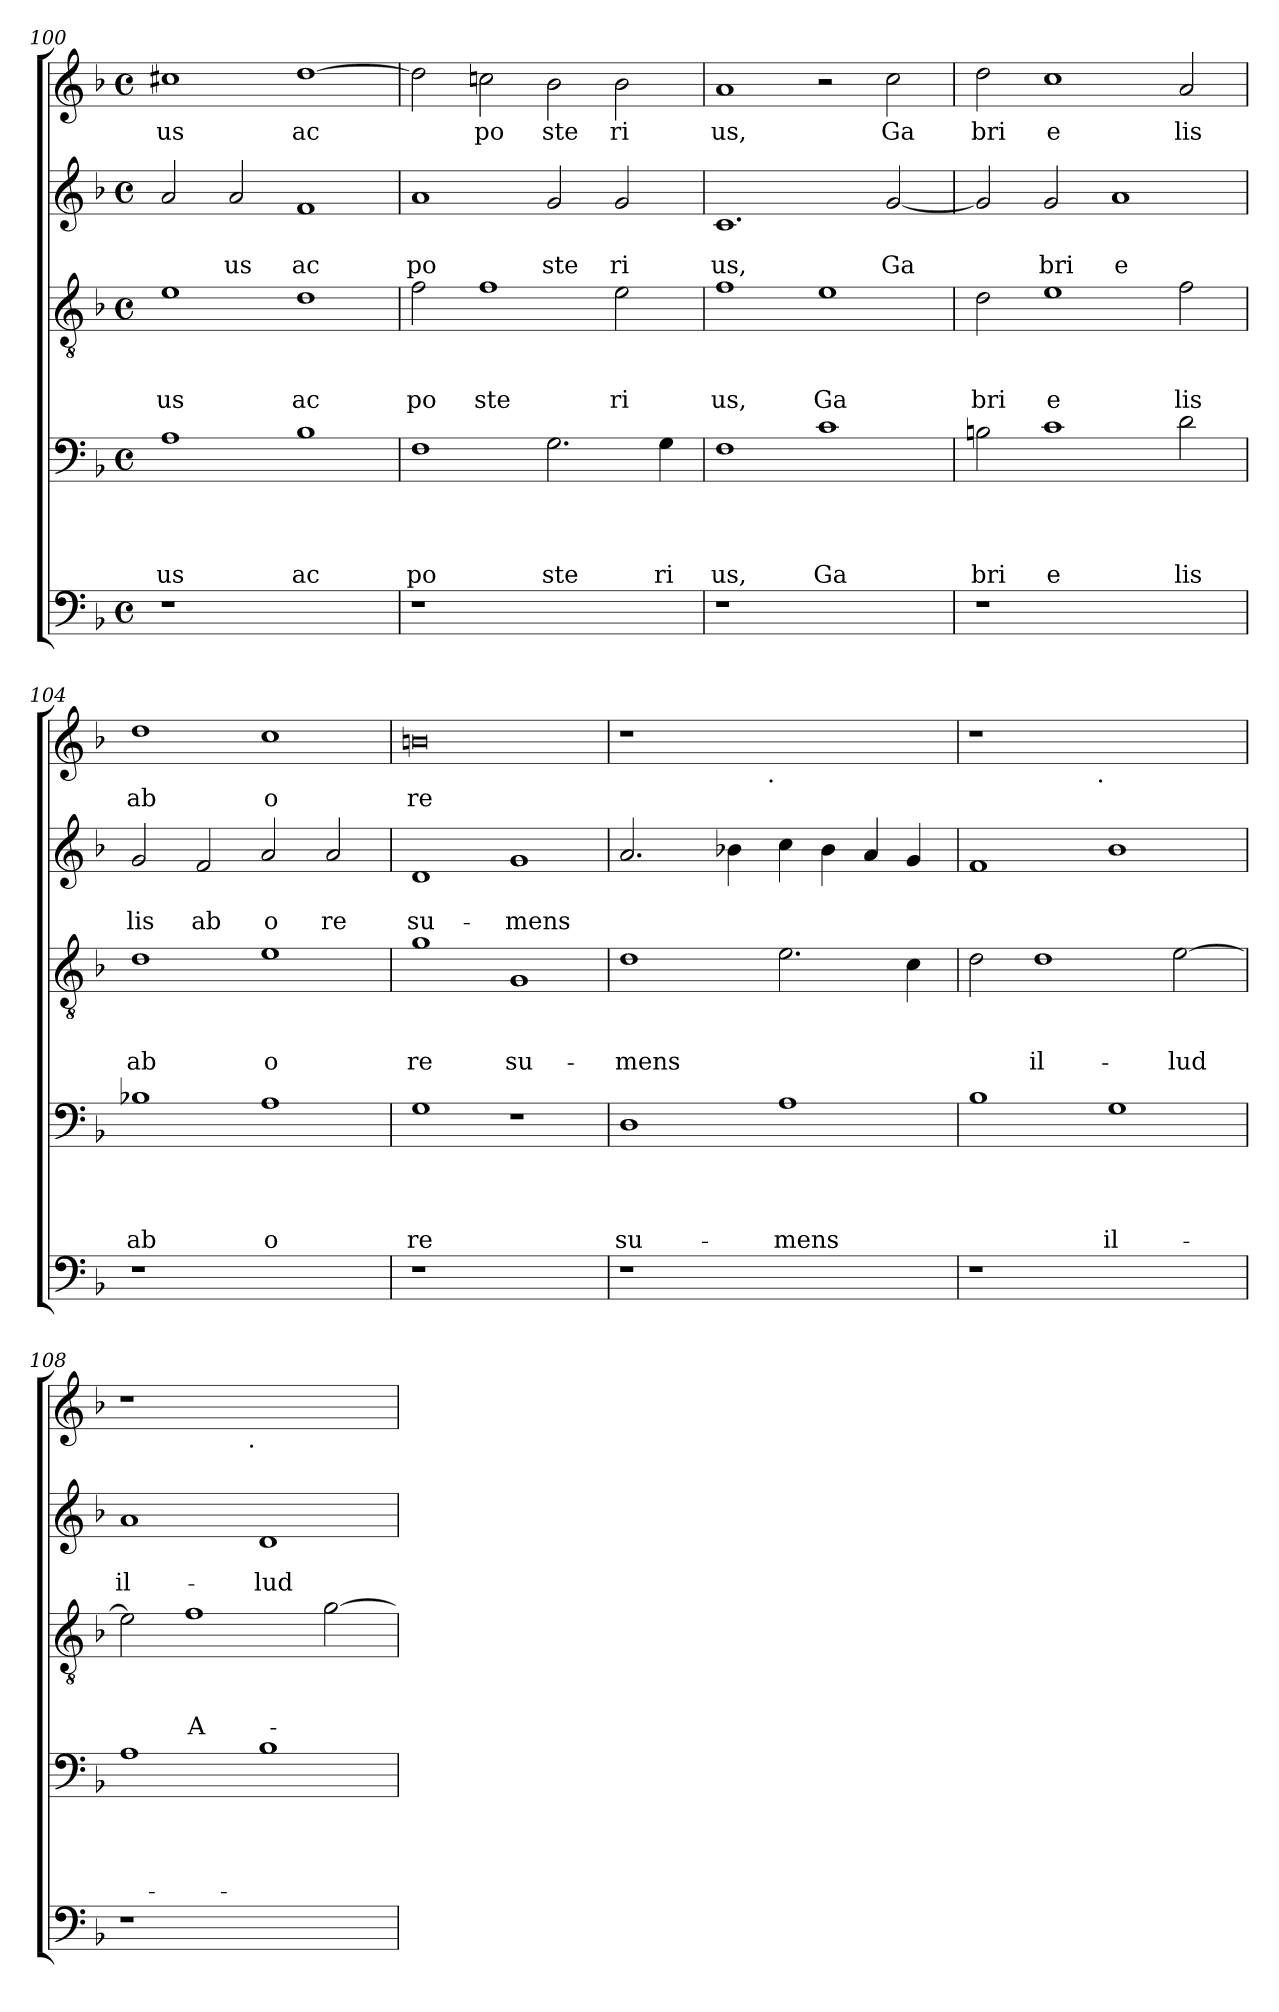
**kern	**kern	**text	**text	**text	**text	**kern	**text	**text	**text	**kern	**text	**text	**kern	**text
*part5	*part4	*part4	*part4	*part4	*part4	*part3	*part3	*part3	*part3	*part2	*part2	*part2	*part1	*part1
*staff5	*staff4	*staff4	*staff4	*staff4	*staff4	*staff3	*staff3	*staff3	*staff3	*staff2	*staff2	*staff2	*staff1	*staff1
*clefF4	*clefF4	*	*	*	*	*clefGv2	*	*	*	*clefG2	*	*	*clefG2	*
*	*ITrd-3c-5	*	*	*	*	*ITrd-3c-5	*	*	*	*ITrd-3c-5	*	*	*ITrd-3c-5	*
*k[b-]	*k[b-e-]	*	*	*	*	*k[b-e-]	*	*	*	*k[b-e-]	*	*	*k[b-e-]	*
*F:	*B-:	*	*	*	*	*B-:	*	*	*	*B-:	*	*	*B-:	*
*M4/4	*M4/4	*	*	*	*	*M4/4	*	*	*	*M4/4	*	*	*M4/4	*
*met(c)	*met(c)	*	*	*	*	*met(c)	*	*	*	*met(c)	*	*	*met(c)	*
=100	=100	=100	=100	=100	=100	=100	=100	=100	=100	=100	=100	=100	=100	=100
!	!	!	!	!	!LO:LY:b	!	!	!	!LO:LY:b	!	!	!	!	!LO:LY:b
1r	1d	.	.	.	us	1a	.	.	us	2dd/	.	.	1ff#X	us
!	!	!	!	!	!	!	!	!	!	!	!	!LO:LY:b	!	!
.	.	.	.	.	.	.	.	.	.	2dd/	.	us	.	.
!	!	!	!	!	!LO:LY:b	!	!	!	!LO:LY:b	!	!	!LO:LY:b	!	!LO:LY:b
1ryy	1e-	.	.	.	ac	1g	.	.	ac	1b-	.	ac	[>1gg	ac
=101	=101	=101	=101	=101	=101	=101	=101	=101	=101	=101	=101	=101	=101	=101
!	!	!	!	!	!LO:LY:b	!	!	!	!LO:LY:b	!	!	!LO:LY:b	!	!
1r	1B-	.	.	.	po	2b-\	.	.	po	1dd	.	po	2gg\]	.
!	!	!	!	!	!	!	!	!	!LO:LY:b	!	!	!	!	!LO:LY:b
.	.	.	.	.	.	1b-	.	.	ste	.	.	.	2ffn\	po
!	!	!	!	!	!LO:LY:b	!	!	!	!	!	!	!LO:LY:b	!	!LO:LY:b
1ryy	2.c\	.	.	.	ste	.	.	.	.	2cc/	.	ste	2ee-\	ste
!	!	!	!	!	!	!	!	!	!LO:LY:b	!	!	!LO:LY:b	!	!LO:LY:b
.	.	.	.	.	.	2a\	.	.	ri	2cc/	.	ri	2ee-\	ri
!	!	!	!	!	!LO:LY:b	!	!	!	!	!	!	!	!	!
.	4c\	.	.	.	ri	.	.	.	.	.	.	.	.	.
=102	=102	=102	=102	=102	=102	=102	=102	=102	=102	=102	=102	=102	=102	=102
!	!	!	!	!	!LO:LY:b	!	!	!	!LO:LY:b	!	!	!LO:LY:b	!	!LO:LY:b
1r	1B-	.	.	.	us,	1b-	.	.	us,	1.f	.	us,	1dd	us,
!	!	!	!	!	!LO:LY:b	!	!	!	!LO:LY:b	!	!	!	!	!
1ryy	1f	.	.	.	Ga	1a	.	.	Ga	.	.	.	2r	.
!	!	!	!	!	!	!	!	!	!	!	!	!LO:LY:b	!	!LO:LY:b
.	.	.	.	.	.	.	.	.	.	[<2cc/	.	Ga	2ff\	Ga
=103	=103	=103	=103	=103	=103	=103	=103	=103	=103	=103	=103	=103	=103	=103
!	!	!	!	!	!LO:LY:b	!	!	!	!LO:LY:b	!	!	!	!	!LO:LY:b
1r	2en\	.	.	.	bri	2g\	.	.	bri	2cc/]	.	.	2gg\	bri
!	!	!	!	!	!LO:LY:b	!	!	!	!LO:LY:b	!	!	!LO:LY:b	!	!LO:LY:b
.	1f	.	.	.	e	1a	.	.	e	2cc/	.	bri	1ff	e
!	!	!	!	!	!	!	!	!	!	!	!	!LO:LY:b	!	!
1ryy	.	.	.	.	.	.	.	.	.	1dd	.	e	.	.
!	!	!	!	!	!LO:LY:b	!	!	!	!LO:LY:b	!	!	!	!	!LO:LY:b
.	2g\	.	.	.	lis	2b-\	.	.	lis	.	.	.	2dd/	lis
=104	=104	=104	=104	=104	=104	=104	=104	=104	=104	=104	=104	=104	=104	=104
!	!	!	!	!	!LO:LY:b	!	!	!	!LO:LY:b	!	!	!LO:LY:b	!	!LO:LY:b
1r	1e-X	.	.	.	ab	1g	.	.	ab	2cc/	.	lis	1gg	ab
!	!	!	!	!	!	!	!	!	!	!	!	!LO:LY:b	!	!
.	.	.	.	.	.	.	.	.	.	2b-/	.	ab	.	.
!	!	!	!	!	!LO:LY:b	!	!	!	!LO:LY:b	!	!	!LO:LY:b	!	!LO:LY:b
1ryy	1d	.	.	.	o	1a	.	.	o	2dd/	.	o	1ff	o
!	!	!	!	!	!	!	!	!	!	!	!	!LO:LY:b	!	!
.	.	.	.	.	.	.	.	.	.	2dd/	.	re	.	.
!!LO:LB:g=z
=105	=105	=105	=105	=105	=105	=105	=105	=105	=105	=105	=105	=105	=105	=105
!	!	!	!	!	!LO:LY:b	!	!	!	!LO:LY:b	!	!	!LO:LY:b	!	!LO:LY:b
1r	1c	.	.	.	re	1cc	.	.	re	1g	.	su-	0een	re
!	!	!	!	!	!	!	!	!	!LO:LY:b	!	!	!LO:LY:b	!	!
1ryy	1r	.	.	.	.	1c	.	.	su-	1cc	.	-mens	.	.
=106	=106	=106	=106	=106	=106	=106	=106	=106	=106	=106	=106	=106	=106	=106
!	!	!	!	!	!LO:LY:b	!	!	!	!LO:LY:b	!	!	!	!	!
*	*	*	*	*	*	*	*	*	*	*	*	*	*^	*
1r	1G	.	.	.	su-	1g	.	.	-mens	2.dd/	.	.	1r	2ryy	.
.	.	.	.	.	.	.	.	.	.	.	.	.	.	4...ryy	.
.	.	.	.	.	.	.	.	.	.	4ee-X\	.	.	.	.	.
!	!	!	!	!	!	!	!	!	!	!	!	!	!	!LO:TX:b:t=.	!
.	.	.	.	.	.	.	.	.	.	.	.	.	.	1ryy	.
!	!	!	!	!	!LO:LY:b	!	!	!	!	!	!	!	!	!	!
1ryy	1d	.	.	.	-mens	2.a\	.	.	.	4ff\	.	.	1ryy	.	.
.	.	.	.	.	.	.	.	.	.	4ee-\	.	.	.	.	.
.	.	.	.	.	.	.	.	.	.	4dd/	.	.	.	.	.
.	.	.	.	.	.	4f\	.	.	.	4cc/	.	.	.	.	.
.	.	.	.	.	.	.	.	.	.	.	.	.	.	32ryy	.
=107	=107	=107	=107	=107	=107	=107	=107	=107	=107	=107	=107	=107	=107	=107	=107
1r	1e-	.	.	.	.	2g\	.	.	.	1b-	.	.	1r	2ryy	.
!	!	!	!	!	!	!	!	!	!LO:LY:b	!	!	!	!	!	!
.	.	.	.	.	.	1g	.	.	il-	.	.	.	.	4...ryy	.
!	!	!	!	!	!	!	!	!	!	!	!	!	!	!LO:TX:b:t=.	!
.	.	.	.	.	.	.	.	.	.	.	.	.	.	1ryy	.
!	!	!	!	!	!LO:LY:b	!	!	!	!	!	!	!	!	!	!
1ryy	1c	.	.	.	il-	.	.	.	.	1ee-	.	.	1ryy	.	.
!	!	!	!	!	!	!	!	!	!LO:LY:b	!	!	!	!	!	!
.	.	.	.	.	.	[>2a\	.	.	-lud	.	.	.	.	.	.
.	.	.	.	.	.	.	.	.	.	.	.	.	.	32ryy	.
=108	=108	=108	=108	=108	=108	=108	=108	=108	=108	=108	=108	=108	=108	=108	=108
!	!	!	!	!	!	!	!	!	!	!	!	!LO:LY:b	!	!	!
1r	1d	.	.	.	.	2a\]	.	.	.	1dd	.	il-	1r	2ryy	.
!	!	!	!	!	!	!	!	!	!LO:LY:b	!	!	!	!	!	!
.	.	.	.	.	.	1b-	.	.	A-	.	.	.	.	4...ryy	.
!	!	!	!	!	!	!	!	!	!	!	!	!	!	!LO:TX:b:t=.	!
.	.	.	.	.	.	.	.	.	.	.	.	.	.	1ryy	.
!	!	!	!	!	!	!	!	!	!	!	!	!LO:LY:b	!	!	!
1ryy	1e-	.	.	.	.	.	.	.	.	1g	.	-lud	1ryy	.	.
.	.	.	.	.	.	[>2cc\	.	.	.	.	.	.	.	.	.
.	.	.	.	.	.	.	.	.	.	.	.	.	.	32ryy	.
*	*	*	*	*	*	*	*	*	*	*	*	*	*v	*v	*
=	=	=	=	=	=	=	=	=	=	=	=	=	=	=
*-	*-	*-	*-	*-	*-	*-	*-	*-	*-	*-	*-	*-	*-	*-
